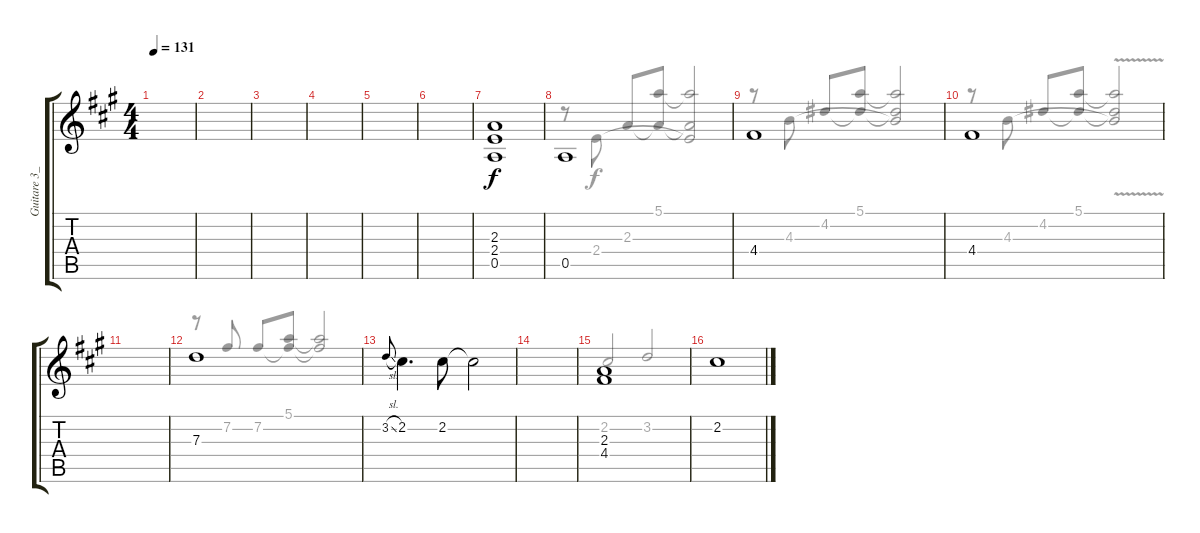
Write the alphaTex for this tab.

\track ("Guitare 3_3" "Guitare 3_") {instrument overdrivenguitar}
\staff {score tabs}
\tuning (E4 B3 G3 D3 A2 E2) {hide}
\voice
\ts (4 4)
\tempo 131
\clef g2
\ks a
|
|
|
|
|
|
(2.3 2.4 0.5).1 |
0.5.1 |
4.4.1 |
4.4.1 |
|
7.3.1 |
3.2{sl}.8{gr onbeat} 2.2.4{d} 2.2.8 2.2{t}.2 |
|
(2.3 4.4).1 |
2.2.1
\voice
\clef g2
\ottava regular
\simile none
\ks a
|
|
|
|
|
|
|
r.8 2.4.8 2.3.8{beam Up} (5.1 2.3{t}).8{beam Up} (5.1{t} 2.3{t} 2.4{t}).2{beam Up} |
r.8 4.3.8 4.2.8{beam Up} (5.1 4.2{t}).8{beam Up} (5.1{t} 4.2{t} 4.3{t}).2{beam Up} |
r.8 4.3.8 4.2.8{beam Up} (5.1 4.2{t}).8{beam Up} (5.1{v t} 4.2{v t} 4.3{v t}).2{beam Up} |
|
r.8 7.2.8{beam Up} 7.2.8{beam Up} (5.1 7.2{t}).8{beam Up} (5.1{t} 7.2{t}).2{beam Up} |
|
|
2.2.2{beam Up} 3.2.2{beam Up} |
